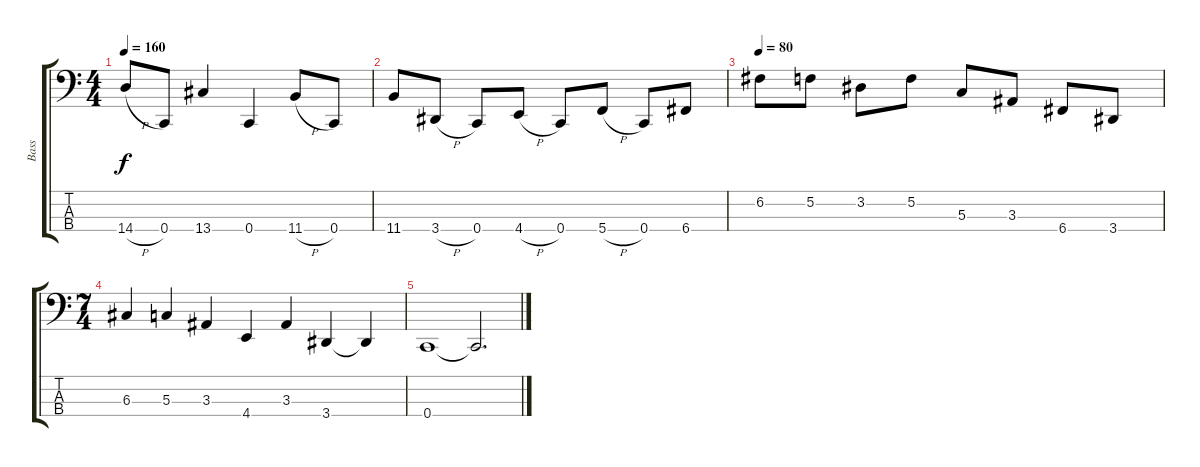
\track ("Bass" "Bass") {instrument overdrivenguitar}
\staff {score tabs}
\tuning (F2 C2 G1 C1) {hide}
\ts (4 4)
\tempo 160
\clef f4
\ks c
14.4{h}.8{dy f} 0.4.8 13.4.4 0.4.4 11.4{h}.8 0.4.8 |
11.4.8 3.4{h}.8 0.4.8 4.4{h}.8 0.4.8 5.4{h}.8 0.4.8 6.4.8 |
\tempo 80
6.2.8 5.2.8 3.2.8 5.2.8 5.3.8 3.3.8 6.4.8 3.4.8 |
\ts (7 4)
6.3.4 5.3.4 3.3.4 4.4.4 3.3.4 3.4.4 3.4{t}.4 |
0.4.1 0.4{t}.2{d}
